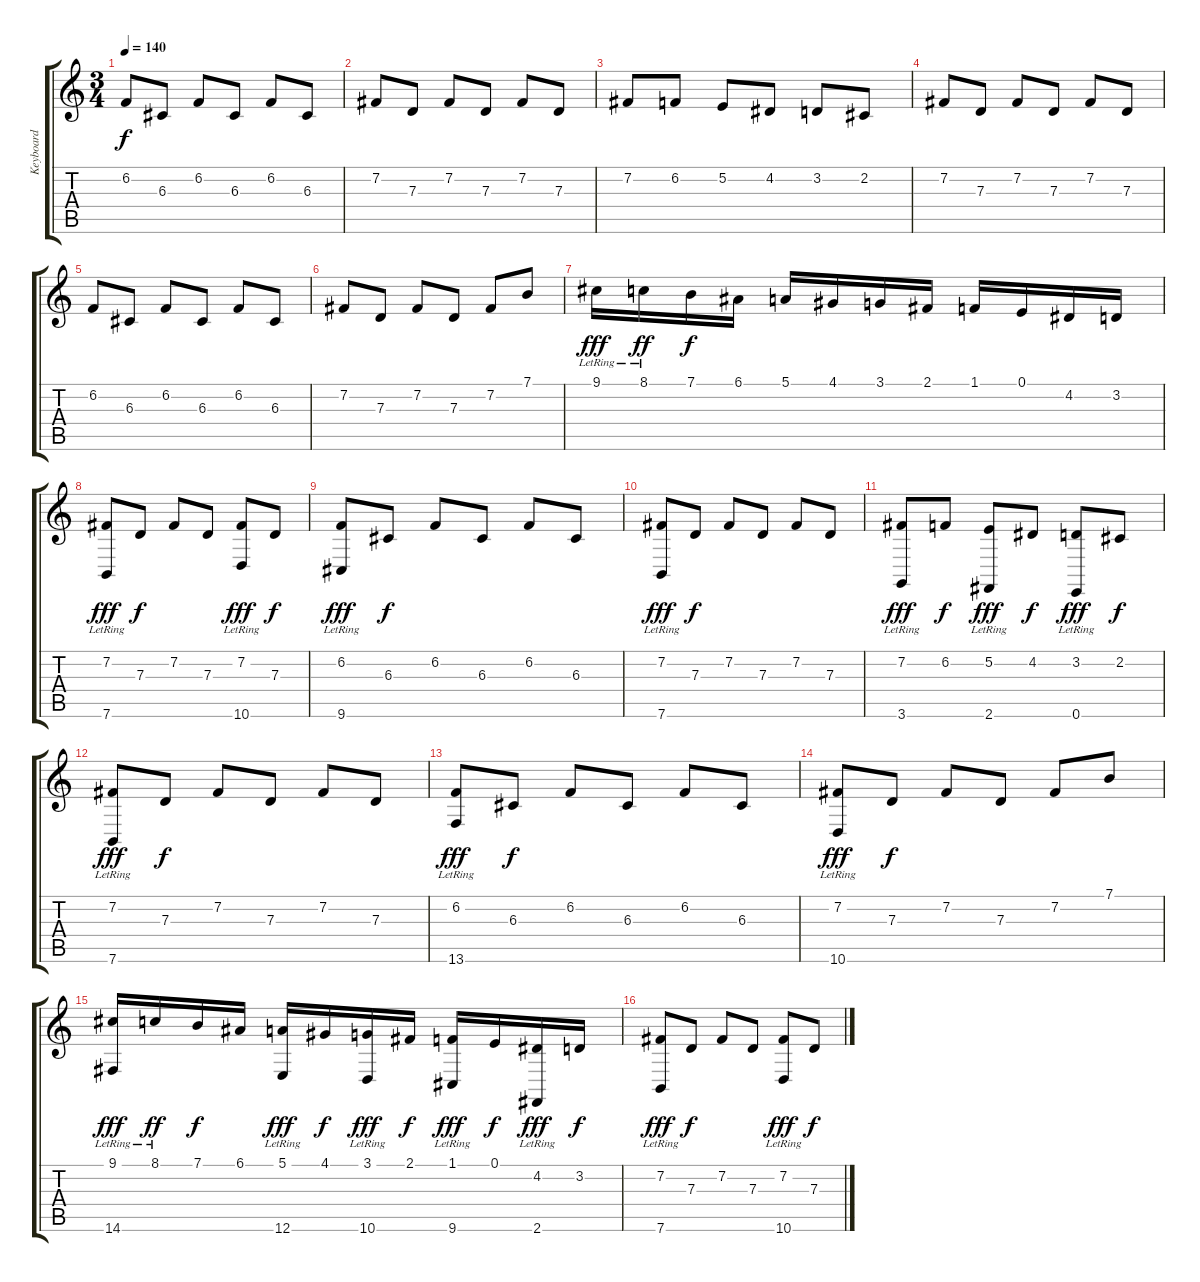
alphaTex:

\track ("Keyboard" "Keyboard") {instrument stringensemble1}
\staff {score tabs}
\tuning (E4 B3 G3 D3 A2 E2) {hide}
\ts (3 4)
\tempo 140
\clef g2
\ks c
6.2.8{dy f} 6.3.8 6.2.8 6.3.8 6.2.8 6.3.8 |
7.2.8 7.3.8 7.2.8 7.3.8 7.2.8 7.3.8 |
7.2.8 6.2.8 5.2.8 4.2.8 3.2.8 2.2.8 |
7.2.8 7.3.8 7.2.8 7.3.8 7.2.8 7.3.8 |
6.2.8 6.3.8 6.2.8 6.3.8 6.2.8 6.3.8 |
7.2.8 7.3.8 7.2.8 7.3.8 7.2.8 7.1.8 |
9.1{lr}.16{dy fff} 8.1{lr}.16{dy ff} 7.1.16{dy f} 6.1.16 5.1.16 4.1.16 3.1.16 2.1.16 1.1.16 0.1.16 4.2.16 3.2.16 |
(7.2 7.6{lr}).8{dy fff volume 14} 7.3.8{dy f} 7.2.8 7.3.8 (7.2 10.6{lr}).8{dy fff} 7.3.8{dy f} |
(6.2 9.6{lr}).8{dy fff} 6.3.8{dy f} 6.2.8 6.3.8 6.2.8 6.3.8 |
(7.2 7.6{lr}).8{dy fff} 7.3.8{dy f} 7.2.8 7.3.8 7.2.8 7.3.8 |
(7.2 3.6{lr}).8{dy fff} 6.2.8{dy f} (5.2 2.6{lr}).8{dy fff} 4.2.8{dy f} (3.2 0.6{lr}).8{dy fff} 2.2.8{dy f} |
(7.2 7.6{lr}).8{dy fff} 7.3.8{dy f} 7.2.8 7.3.8 7.2.8 7.3.8 |
(6.2 13.6{lr}).8{dy fff} 6.3.8{dy f} 6.2.8 6.3.8 6.2.8 6.3.8 |
(7.2 10.6{lr}).8{dy fff} 7.3.8{dy f} 7.2.8 7.3.8 7.2.8 7.1.8 |
(9.1{lr} 14.6{lr}).16{dy fff} 8.1{lr}.16{dy ff} 7.1.16{dy f} 6.1.16 (5.1 12.6{lr}).16{dy fff} 4.1.16{dy f} (3.1 10.6{lr}).16{dy fff} 2.1.16{dy f} (1.1 9.6{lr}).16{dy fff} 0.1.16{dy f} (4.2 2.6{lr}).16{dy fff} 3.2.16{dy f} |
(7.2 7.6{lr}).8{dy fff volume 14} 7.3.8{dy f} 7.2.8 7.3.8 (7.2 10.6{lr}).8{dy fff} 7.3.8{dy f}
